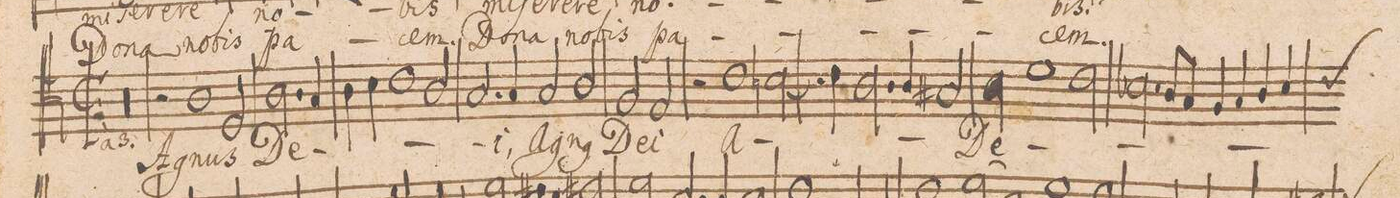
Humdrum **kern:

**kern	**text	**text
*I"TENOR.	*	*
*clefC4	*	*
*k[]	*	*
*met(c|)	*	*
*M2/1	*	*
00r	.	.
=22-	=22-	=22-
=23-	=23-	=23-
2r	.	.
1A\	A-	.
2D/	-gnus	.
=24-	=24-	=24-
2.A\	De-	.
4G/	.	.
4A/	.	.
4B\	.	.
1c\	.	.
=25-	=25-	=25-
2A/	.	.
2.G/	.	.
4G/	-i,	.
=26-	=26-	=26-
2G/	A-	.
2A/	-gn(us)	.
2F/	De-	.
2E/	-i	.
=27-	=27-	=27-
2r	.	.
1c\	A-	.
[<2Bn\	.	.
=28-	=28-	=28-
4Bny\]	.	.
4c\	.	.
2.A\	.	.
4A/	.	.
2G#X/	-[gnus]	.
=29-	=29-	=29-
2A\	De-	.
1d\	.	.
2c\	.	.
=30-	=30-	=30-
2.B-X\	.	.
8A/L	.	.
8Gny/J	.	.
4F/	.	.
4G/	.	.
4A/	.	.
*custos:c	*	*
4B-/	.	.
=31-	=31-	=31-
*-	*-	*-
